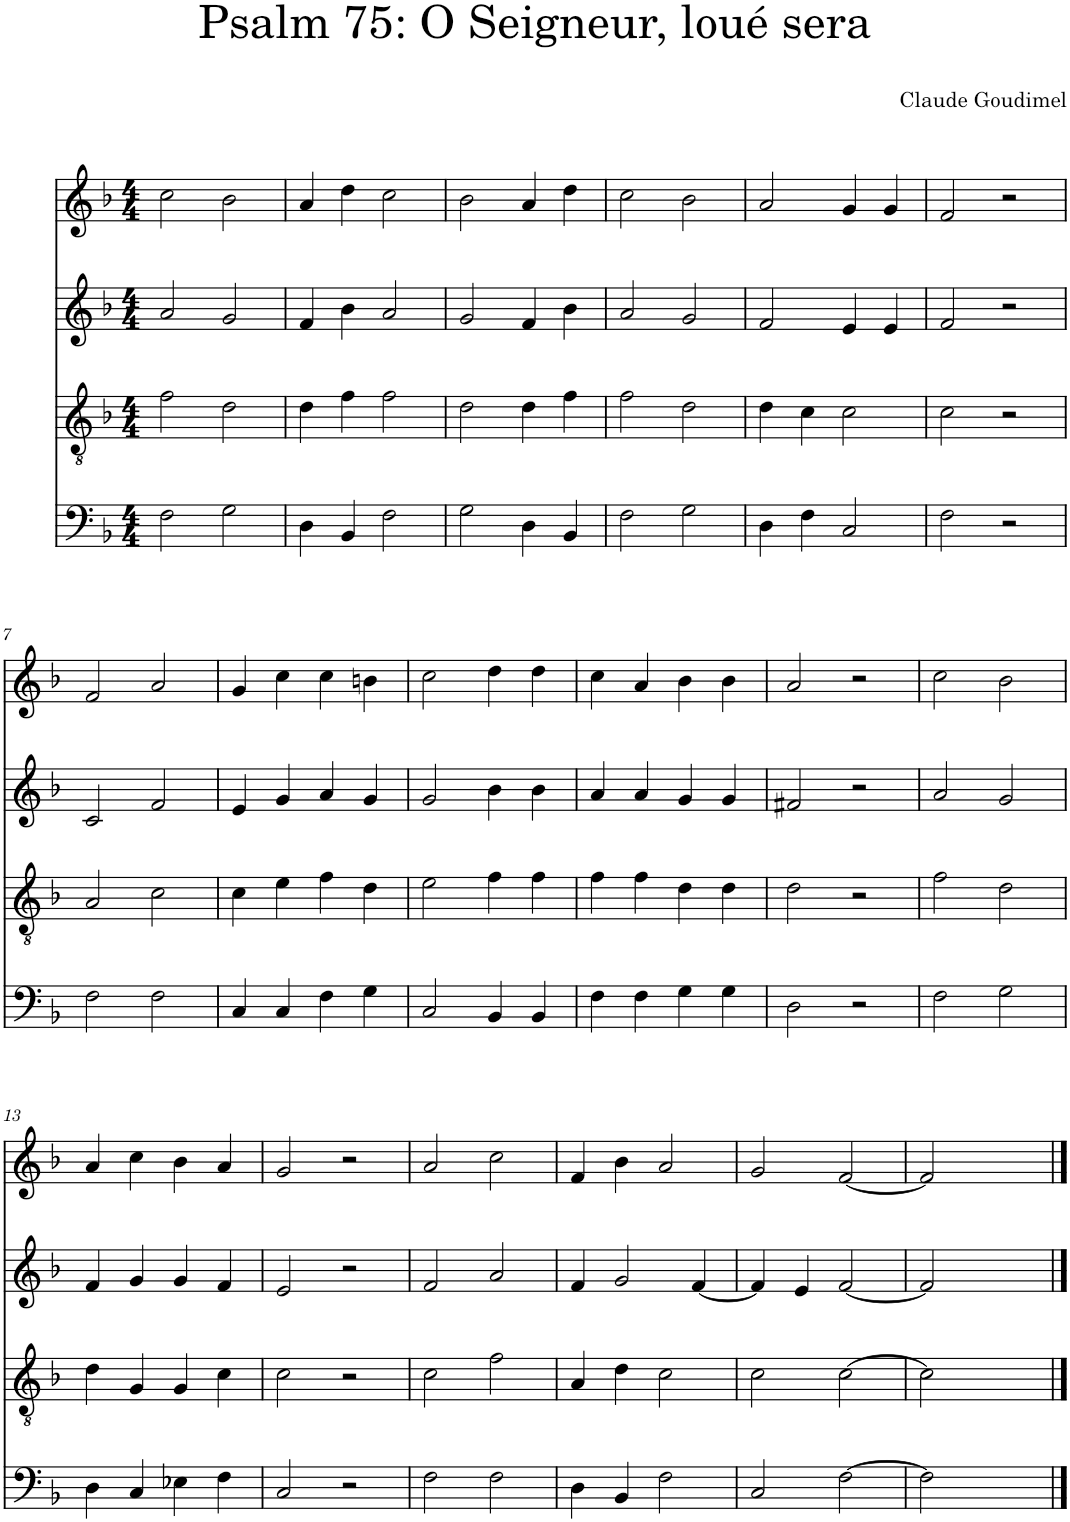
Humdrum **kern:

**kern	**kern	**kern	**kern
*part4	*part3	*part2	*part1
*staff4	*staff3	*staff2	*staff1
*I"Piano	*I"Piano	*I"Piano	*I"Piano
*I'Pno	*I'Pno	*I'Pno	*I'Pno
*clefF4	*clefGv2	*clefG2	*clefG2
*k[b-]	*k[b-]	*k[b-]	*k[b-]
*M4/4	*M4/4	*M4/4	*M4/4
=1	=1	=1	=1
2F\	2f\	2a/	2cc\
2G\	2d\	2g/	2b-\
=2	=2	=2	=2
4D\	4d\	4f/	4a/
4BB-/	4f\	4b-\	4dd\
2F\	2f\	2a/	2cc\
=3	=3	=3	=3
2G\	2d\	2g/	2b-\
4D\	4d\	4f/	4a/
4BB-/	4f\	4b-\	4dd\
=4	=4	=4	=4
2F\	2f\	2a/	2cc\
2G\	2d\	2g/	2b-\
=5	=5	=5	=5
4D\	4d\	2f/	2a/
4F\	4c\	.	.
2C/	2c\	4e/	4g/
.	.	4e/	4g/
=6	=6	=6	=6
2F\	2c\	2f/	2f/
2r	2r	2r	2r
!!LO:LB:g=z
=7	=7	=7	=7
2F\	2A/	2c/	2f/
2F\	2c\	2f/	2a/
=8	=8	=8	=8
4C/	4c\	4e/	4g/
4C/	4e\	4g/	4cc\
4F\	4f\	4a/	4cc\
4G\	4d\	4g/	4bn\
=9	=9	=9	=9
2C/	2e\	2g/	2cc\
4BB-/	4f\	4b-\	4dd\
4BB-/	4f\	4b-\	4dd\
=10	=10	=10	=10
4F\	4f\	4a/	4cc\
4F\	4f\	4a/	4a/
4G\	4d\	4g/	4b-\
4G\	4d\	4g/	4b-\
=11	=11	=11	=11
2D\	2d\	2f#X/	2a/
2r	2r	2r	2r
=12	=12	=12	=12
2F\	2f\	2a/	2cc\
2G\	2d\	2g/	2b-\
!!LO:LB:g=z
=13	=13	=13	=13
4D\	4d\	4f/	4a/
4C/	4G/	4g/	4cc\
4E-X\	4G/	4g/	4b-\
4F\	4c\	4f/	4a/
=14	=14	=14	=14
2C/	2c\	2e/	2g/
2r	2r	2r	2r
=15	=15	=15	=15
2F\	2c\	2f/	2a/
2F\	2f\	2a/	2cc\
=16	=16	=16	=16
4D\	4A/	4f/	4f/
4BB-/	4d\	2g/	4b-\
2F\	2c\	.	2a/
.	.	[4f/	.
=17	=17	=17	=17
2C/	2c\	4f/]	2g/
.	.	4e/	.
[2F\	[2c\	[2f/	[2f/
=18	=18	=18	=18
2F\]	2c\]	2f/]	2f/]
2ryy	2ryy	2ryy	2ryy
==	==	==	==
*-	*-	*-	*-
